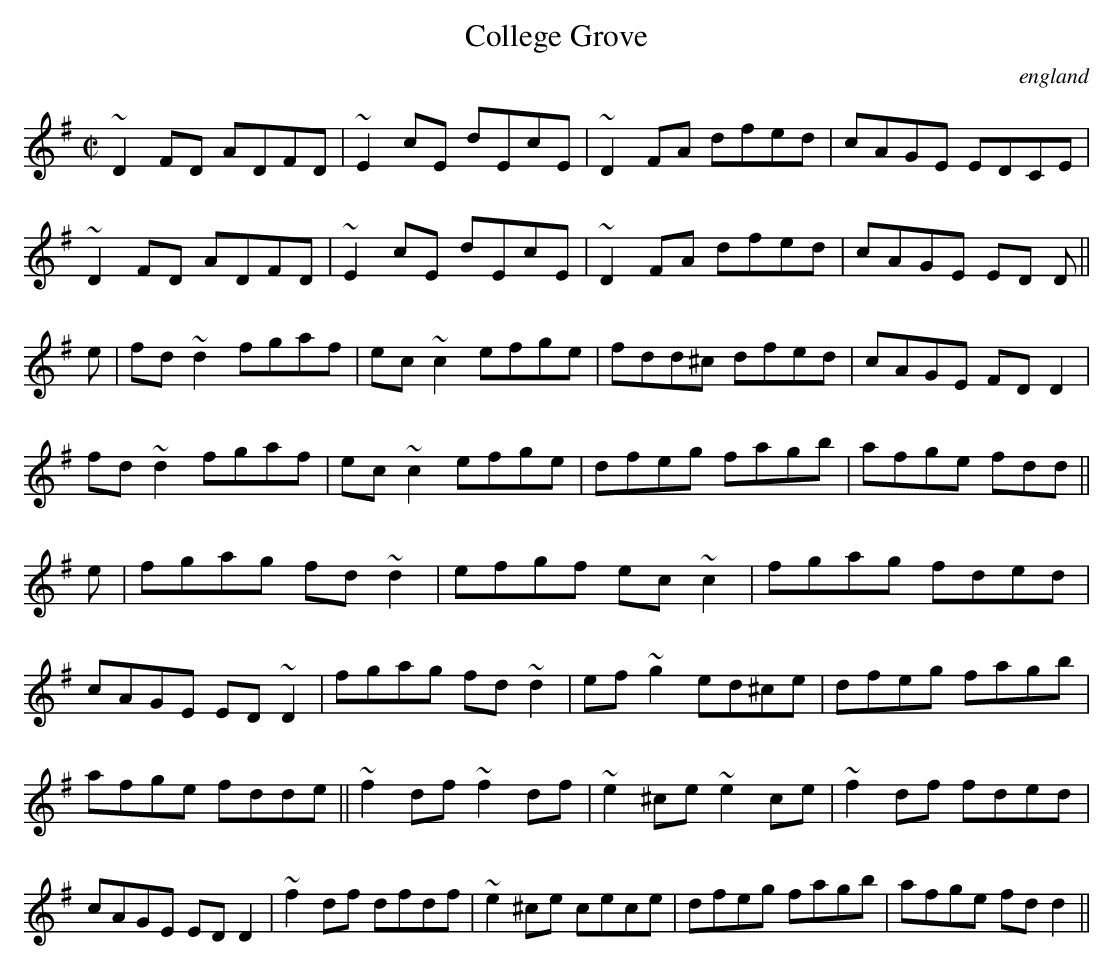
X:1
T:College Grove
O:england
E:9
M:C|
K:DMix
~D2 FD ADFD|~E2cE dEcE|~D2FA dfed|cAGE EDCE|\
~D2 FD ADFD|~E2cE dEcE|~D2 FA dfed|cAGE ED D||\
e|fd~d2 fgaf|ec ~c2 efge|fdd^c dfed|cAGE FDD2|\
fd~d2 fgaf|ec ~c2 efge|dfeg fagb|afge fdd||\
e|fgag fd~d2|efgf ec~c2|fgag fded|cAGE ED~D2|\
fgag fd~d2|ef~g2 ed^ce|dfeg fagb|afge fdde||\
~f2 df ~f2df|~e2^ce ~e2 ce|~f2df fded|cAGE ED D2|\
~f2df dfdf|~e2^ce cece|dfeg fagb|afge fd d2||
